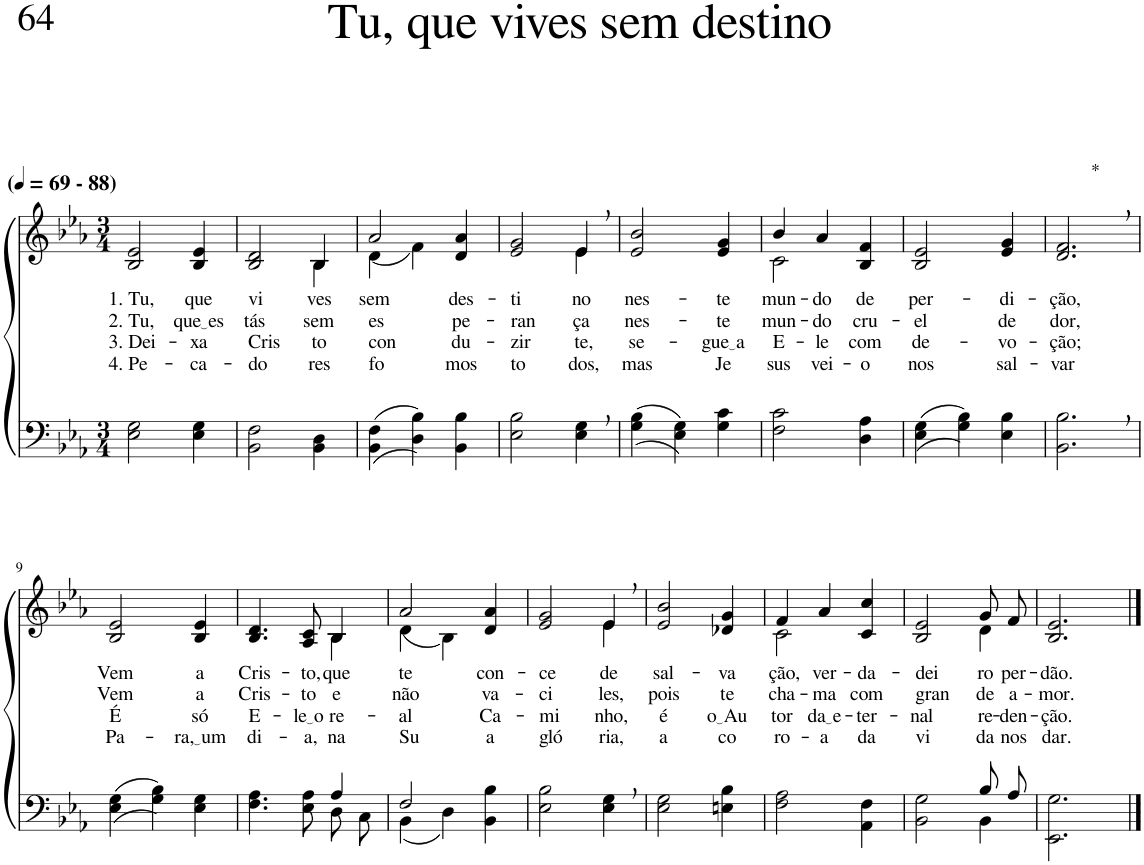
**kern	**kern	**text	**text	**text	**text
*part2	*part1	*part1	*part1	*part1	*part1
*staff2	*staff1	*staff1	*staff1	*staff1	*staff1
*I"Parte III e IV	*I"Parte I e II	*	*	*	*
*clefF4	*clefG2	*	*	*	*
*Trd-1c-2	*Trd-1c-2	*	*	*	*
*k[b-e-a-]	*k[b-e-a-]	*	*	*	*
*M3/4	*M3/4	*	*	*	*
*MM69	*MM69	*	*	*	*
=1	=1	=1	=1	=1	=1
!	!LO:TX:a:B:t=(	!	!	!	!
!	!LO:TX:a:B:t=- 88)	!	!	!	!
!	!	!LO:LY:b	!LO:LY:b	!LO:LY:b	!LO:LY:b
2E-\ 2G\	2B-/ 2e-/	1. Tu,	2. Tu,	3. Dei-	4. Pe-
!	!	!LO:LY:b	!LO:LY:b	!LO:LY:b	!LO:LY:b
4E-\ 4G\	4B-/ 4e-/	que	que es	-xa	-ca-
=2	=2	=2	=2	=2	=2
!	!	!LO:LY:b	!LO:LY:b	!LO:LY:b	!LO:LY:b
*	*^	*	*	*	*
2BB-\ 2F\	2B-/ 2d/	2ryy	vi-	tás	Cris-	-do-
!	!	!	!LO:LY:b	!LO:LY:b	!LO:LY:b	!LO:LY:b
4BB-\ 4D\	4B-/	4B-\	-ves	sem	-to	-res
=3	=3	=3	=3	=3	=3	=3
!	!	!	!LO:LY:b	!LO:LY:b	!LO:LY:b	!LO:LY:b
((4BB-\ 4F\	2a-/	(4d\	sem	es-	con-	fo-
4D\ 4B-\))	.	4f\)	.	.	.	.
!	!	!	!LO:LY:b	!LO:LY:b	!LO:LY:b	!LO:LY:b
4BB-\ 4B-\	4d/ 4a-/	4ryy	des-	-pe-	-du-	-mos
=4	=4	=4	=4	=4	=4	=4
!	!	!	!LO:LY:b	!LO:LY:b	!LO:LY:b	!LO:LY:b
2E-\ 2B-\	2e-/ 2g/	2ryy	-ti-	-ran-	-zir-	to-
!	!	!	!LO:LY:b	!LO:LY:b	!LO:LY:b	!LO:LY:b
4E-\, 4G\,	4e-,/	4e-\	-no	-ça	-te,	-dos,
=5	=5	=5	=5	=5	=5	=5
!	!	!	!LO:LY:b	!LO:LY:b	!LO:LY:b	!LO:LY:b
*	*v	*v	*	*	*	*
((4G\ 4B-\	2e-/ 2b-/	nes-	nes-	se-	mas
4E-\ 4G\))	.	.	.	.	.
!	!	!LO:LY:b	!LO:LY:b	!LO:LY:b	!LO:LY:b
4G\ 4c\	4e-/ 4g/	-te	-te	gue a	Je-
=6	=6	=6	=6	=6	=6
*	*^	*	*	*	*
!	!	!	!LO:LY:b	!LO:LY:b	!LO:LY:b	!LO:LY:b
2F\ 2c\	4b-/	2c\	mun-	mun-	E-	-sus
!	!	!	!LO:LY:b	!LO:LY:b	!LO:LY:b	!LO:LY:b
.	4a-/	.	-do	-do	-le	vei-
!	!	!	!LO:LY:b	!LO:LY:b	!LO:LY:b	!LO:LY:b
4D\ 4A-\	4B-/ 4f/	4ryy	de	cru-	com	-o
=7	=7	=7	=7	=7	=7	=7
!	!	!	!LO:LY:b	!LO:LY:b	!LO:LY:b	!LO:LY:b
*	*v	*v	*	*	*	*
((4E-\ 4G\	2B-/ 2e-/	per-	-el	de-	nos
4G\ 4B-\))	.	.	.	.	.
!	!	!LO:LY:b	!LO:LY:b	!LO:LY:b	!LO:LY:b
4E-\ 4B-\	4e-/ 4g/	-di-	de	-vo-	sal-
=8	=8	=8	=8	=8	=8
!	!LO:TX:a:t=*	!	!	!	!
!	!	!LO:LY:b	!LO:LY:b	!LO:LY:b	!LO:LY:b
2.BB-\, 2.B-\,	2.d/, 2.f/,	-ção,	dor,	-ção;	-var
!!LO:LB:g=z
=9	=9	=9	=9	=9	=9
!	!	!LO:LY:b	!LO:LY:b	!LO:LY:b	!LO:LY:b
((4E-\ 4G\	2B-/ 2e-/	Vem	Vem	É	Pa-
4G\ 4B-\))	.	.	.	.	.
!	!	!LO:LY:b	!LO:LY:b	!LO:LY:b	!LO:LY:b
4E-\ 4G\	4B-/ 4e-/	a	a	só	ra, um
=10	=10	=10	=10	=10	=10
*^	*	*	*	*	*
!	!	!	!LO:LY:b	!LO:LY:b	!LO:LY:b	!LO:LY:b
*	*	*^	*	*	*	*
2ryy	4.F\ 4.A-\	4.B-/ 4.d/	2ryy	Cris-	Cris-	E-	di-
!	!	!	!	!LO:LY:b	!LO:LY:b	!LO:LY:b	!LO:LY:b
.	8E-\ 8A-\	8A-/ 8c/	.	-to,	-to	le o	-a,
!	!	!	!	!LO:LY:b	!LO:LY:b	!LO:LY:b	!LO:LY:b
4A-/	8D\L	4B-/	4B-\	que	e	re-	na
.	8C\J	.	.	.	.	.	.
=11	=11	=11	=11	=11	=11	=11	=11
!	!	!	!	!LO:LY:b	!LO:LY:b	!LO:LY:b	!LO:LY:b
2F/	(4BB-\	2a-/	(4d\	te	não	-al	Su-
.	4D\)	.	4B-\)	.	.	.	.
!	!	!	!	!LO:LY:b	!LO:LY:b	!LO:LY:b	!LO:LY:b
4ryy	4BB-\ 4B-\	4d/ 4a-/	4ryy	con-	va-	Ca-	-a
=12	=12	=12	=12	=12	=12	=12	=12
!	!	!	!	!LO:LY:b	!LO:LY:b	!LO:LY:b	!LO:LY:b
*v	*v	*	*	*	*	*	*
2E-\ 2B-\	2e-/ 2g/	2ryy	-ce-	-ci-	-mi-	gló-
!	!	!	!LO:LY:b	!LO:LY:b	!LO:LY:b	!LO:LY:b
4E-\, 4G\,	4e-,/	4e-\	-de	-les,	-nho,	-ria,
=13	=13	=13	=13	=13	=13	=13
!	!	!	!LO:LY:b	!LO:LY:b	!LO:LY:b	!LO:LY:b
*	*v	*v	*	*	*	*
2E-\ 2G\	2e-/ 2b-/	sal-	pois	é	a
!	!	!LO:LY:b	!LO:LY:b	!LO:LY:b	!LO:LY:b
4En\ 4B-\	4d-X/ 4g/	-va-	te	o Au	co-
=14	=14	=14	=14	=14	=14
*	*^	*	*	*	*
!	!	!	!LO:LY:b	!LO:LY:b	!LO:LY:b	!LO:LY:b
2F\ 2A-\	4f/	2c\	-ção,	cha-	-tor	-ro-
!	!	!	!LO:LY:b	!LO:LY:b	!LO:LY:b	!LO:LY:b
.	4a-/	.	ver-	-ma	da e	-a
!	!	!	!LO:LY:b	!LO:LY:b	!LO:LY:b	!LO:LY:b
4AA-\ 4F\	4c/ 4cc/	4ryy	-da-	com	-ter-	da
=15	=15	=15	=15	=15	=15	=15
*^	*	*	*	*	*	*
!	!	!	!	!LO:LY:b	!LO:LY:b	!LO:LY:b	!LO:LY:b
2ryy	2BB-\ 2G\	2B-/ 2e-/	2ryy	-dei-	gran-	-nal	vi-
!	!	!	!	!LO:LY:b	!LO:LY:b	!LO:LY:b	!LO:LY:b
8B-/L	4BB-\	8g/L	4d\	-ro	-de	re-	-da
!	!	!	!	!LO:LY:b	!LO:LY:b	!LO:LY:b	!LO:LY:b
8A-/J	.	8f/J	.	per-	a-	-den-	nos
*v	*v	*	*	*	*	*	*
*	*v	*v	*	*	*	*
=16	=16	=16	=16	=16	=16
!	!	!LO:LY:b	!LO:LY:b	!LO:LY:b	!LO:LY:b
2.EE-\ 2.G\	2.B-/ 2.e-/	-dão.	-mor.	-ção.	dar.
==	==	==	==	==	==
*-	*-	*-	*-	*-	*-
